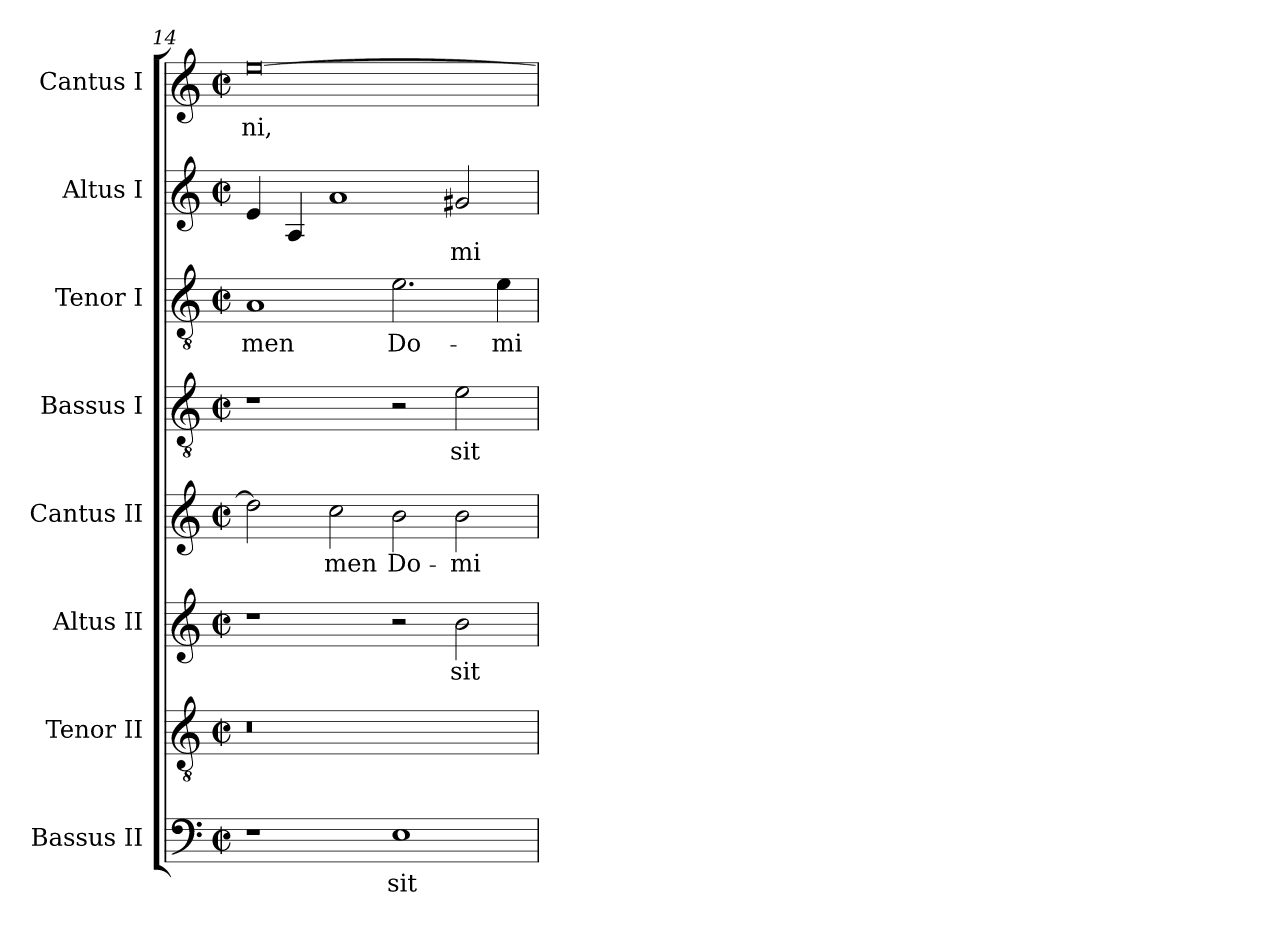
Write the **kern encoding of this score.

**kern	**text	**kern	**kern	**text	**kern	**text	**kern	**text	**kern	**text	**kern	**text	**kern	**text
*part8	*part8	*part7	*part6	*part6	*part5	*part5	*part4	*part4	*part3	*part3	*part2	*part2	*part1	*part1
*staff8	*staff8	*staff7	*staff6	*staff6	*staff5	*staff5	*staff4	*staff4	*staff3	*staff3	*staff2	*staff2	*staff1	*staff1
*I"Bassus II	*	*I"Tenor II	*I"Altus II	*	*I"Cantus II	*	*I"Bassus I	*	*I"Tenor I	*	*I"Altus I	*	*I"Cantus I	*
*clefF4	*	*clefGv2	*clefG2	*	*clefG2	*	*clefGv2	*	*clefGv2	*	*clefG2	*	*clefG2	*
*M2/2	*	*M2/2	*M2/2	*	*M2/2	*	*M2/2	*	*M2/2	*	*M2/2	*	*M2/2	*
*met(c|)	*	*met(c|)	*met(c|)	*	*met(c|)	*	*met(c|)	*	*met(c|)	*	*met(c|)	*	*met(c|)	*
=14	=14	=14	=14	=14	=14	=14	=14	=14	=14	=14	=14	=14	=14	=14
!	!	!	!	!	!	!	!	!	!	!LO:LY:b:cj	!	!	!	!LO:LY:b:cj
1r	.	0r	1r	.	2dd\]	.	1r	.	1A	-men	4e/	.	[>0ee	ni,
.	.	.	.	.	.	.	.	.	.	.	4A/	.	.	.
!	!	!	!	!	!	!LO:LY:b:cj	!	!	!	!	!	!	!	!
.	.	.	.	.	2cc\	-men	.	.	.	.	1a	.	.	.
!	!LO:LY:b:cj	!	!	!	!	!LO:LY:b:cj	!	!	!	!LO:LY:b:cj	!	!	!	!
1E	sit	.	2r	.	2b\	Do-	2r	.	2.e\	Do-	.	.	.	.
!	!	!	!	!LO:LY:b:cj	!	!LO:LY:b:cj	!	!LO:LY:b:cj	!	!	!	!LO:LY:b:cj	!	!
.	.	.	2b\	sit	2b\	-mi-	2e\	sit	.	.	2g#/	mi	.	.
!	!	!	!	!	!	!	!	!	!	!LO:LY:b:cj	!	!	!	!
.	.	.	.	.	.	.	.	.	4e\	-mi-	.	.	.	.
=	=	=	=	=	=	=	=	=	=	=	=	=	=	=
*-	*-	*-	*-	*-	*-	*-	*-	*-	*-	*-	*-	*-	*-	*-
